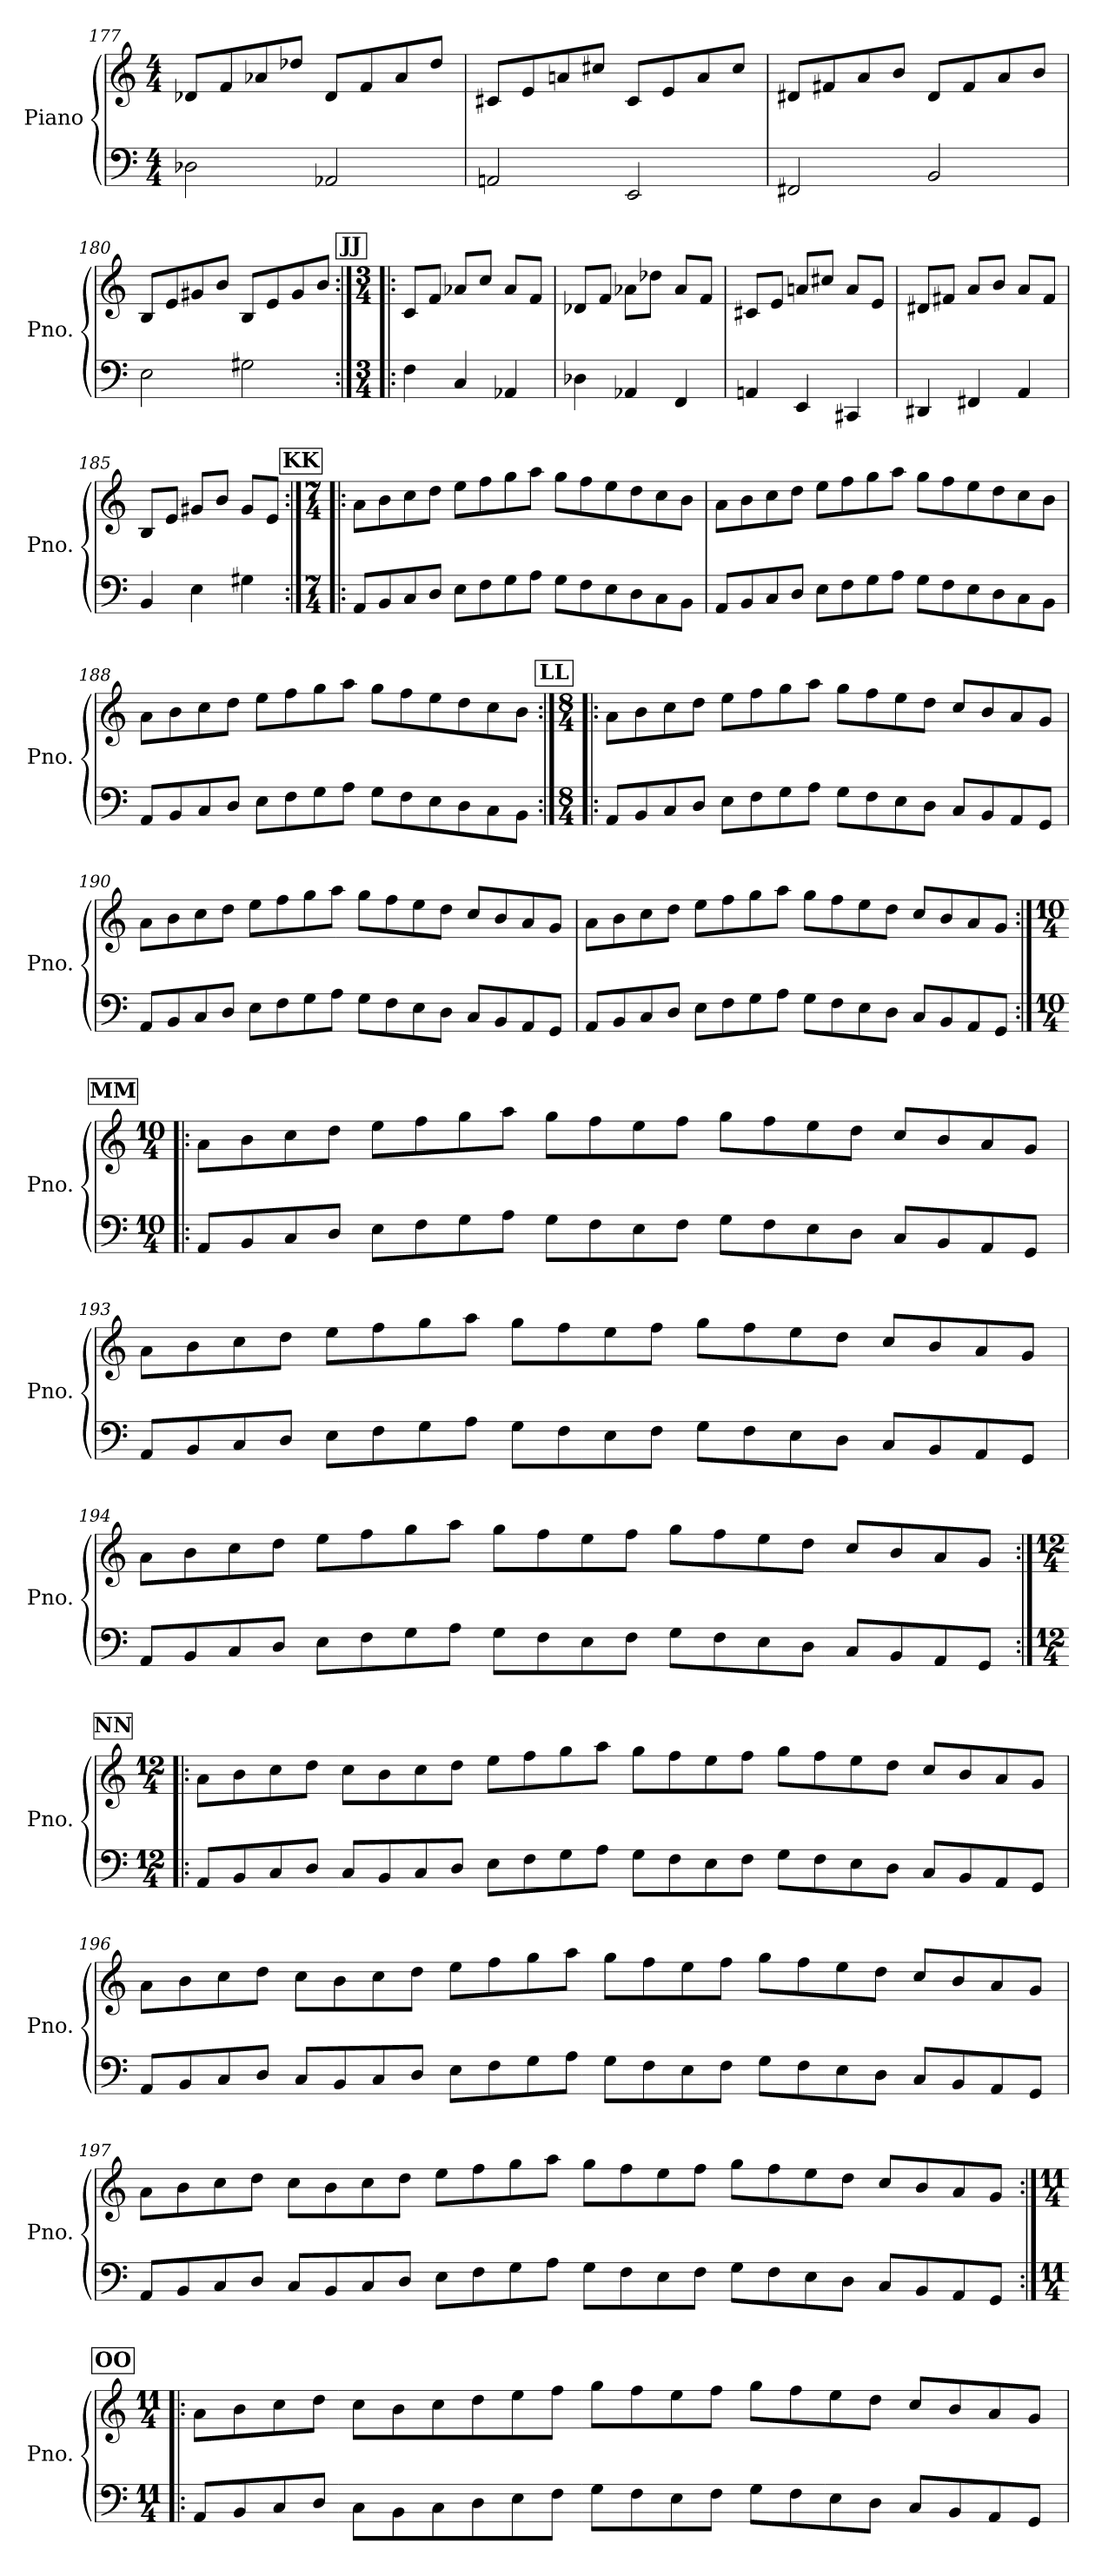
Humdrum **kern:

**kern	**kern
*part1	*part1
*staff2	*staff1
*I"Piano	*
*I'Pno.	*
*clefF4	*clefG2
*k[]	*k[]
*M4/4	*M4/4
=177	=177
2D-X\	8d-X/L
.	8f/
.	8a-X/
.	8dd-X/J
2AA-X/	8d-/L
.	8f/
.	8a-/
.	8dd-/J
!!LO:LB:g=z
=178	=178
2AAn/	8c#X/L
.	8e/
.	8an/
.	8cc#X/J
2EE/	8c#/L
.	8e/
.	8a/
.	8cc#/J
=179	=179
2FF#X/	8d#X/L
.	8f#X/
.	8a/
.	8b/J
2BB/	8d#/L
.	8f#/
.	8a/
.	8b/J
=180	=180
2E\	8B/L
.	8e/
.	8g#X/
.	8b/J
2G#X\	8B/L
.	8e/
.	8g#/
.	8b/J
!!LO:REH:place=s1:a:B:fs=14:t=JJ
=181:|!|:	=181:|!|:
*M3/4	*M3/4
4F\	8c/L
.	8f/J
4C/	8a-X/L
.	8cc/J
4AA-X/	8a-/L
.	8f/J
=182	=182
4D-X\	8d-X/L
.	8f/J
4AA-X/	8a-X\L
.	8dd-X\J
4FF/	8a-/L
.	8f/J
=183	=183
4AAn/	8c#X/L
.	8e/J
4EE/	8an/L
.	8cc#X/J
4CC#X/	8a/L
.	8e/J
=184	=184
4DD#X/	8d#X/L
.	8f#X/J
4FF#X/	8a/L
.	8b/J
4AA/	8a/L
.	8f#/J
!!LO:LB:g=z
=185	=185
4BB/	8B/L
.	8e/J
4E\	8g#X/L
.	8b/J
4G#X\	8g#/L
.	8e/J
!!LO:REH:place=s1:a:B:fs=14:t=KK
=186:|!|:	=186:|!|:
*M7/4	*M7/4
8AA/L	8a\L
8BB/	8b\
8C/	8cc\
8D/J	8dd\J
8E\L	8ee\L
8F\	8ff\
8G\	8gg\
8A\J	8aa\J
8G\L	8gg\L
8F\	8ff\
8E\	8ee\
8D\	8dd\
8C\	8cc\
8BB\J	8b\J
=187	=187
8AA/L	8a\L
8BB/	8b\
8C/	8cc\
8D/J	8dd\J
8E\L	8ee\L
8F\	8ff\
8G\	8gg\
8A\J	8aa\J
8G\L	8gg\L
8F\	8ff\
8E\	8ee\
8D\	8dd\
8C\	8cc\
8BB\J	8b\J
=188	=188
8AA/L	8a\L
8BB/	8b\
8C/	8cc\
8D/J	8dd\J
8E\L	8ee\L
8F\	8ff\
8G\	8gg\
8A\J	8aa\J
8G\L	8gg\L
8F\	8ff\
8E\	8ee\
8D\	8dd\
8C\	8cc\
8BB\J	8b\J
!!LO:LB:g=z
!!LO:REH:place=s1:a:B:fs=14:t=LL
=189:|!|:	=189:|!|:
*M8/4	*M8/4
8AA/L	8a\L
8BB/	8b\
8C/	8cc\
8D/J	8dd\J
8E\L	8ee\L
8F\	8ff\
8G\	8gg\
8A\J	8aa\J
8G\L	8gg\L
8F\	8ff\
8E\	8ee\
8D\J	8dd\J
8C/L	8cc/L
8BB/	8b/
8AA/	8a/
8GG/J	8g/J
=190	=190
8AA/L	8a\L
8BB/	8b\
8C/	8cc\
8D/J	8dd\J
8E\L	8ee\L
8F\	8ff\
8G\	8gg\
8A\J	8aa\J
8G\L	8gg\L
8F\	8ff\
8E\	8ee\
8D\J	8dd\J
8C/L	8cc/L
8BB/	8b/
8AA/	8a/
8GG/J	8g/J
=191	=191
8AA/L	8a\L
8BB/	8b\
8C/	8cc\
8D/J	8dd\J
8E\L	8ee\L
8F\	8ff\
8G\	8gg\
8A\J	8aa\J
8G\L	8gg\L
8F\	8ff\
8E\	8ee\
8D\J	8dd\J
8C/L	8cc/L
8BB/	8b/
8AA/	8a/
8GG/J	8g/J
!!LO:LB:g=z
!!LO:REH:place=s1:a:B:fs=14:t=MM
=192:|!|:	=192:|!|:
*M10/4	*M10/4
8AA/L	8a\L
8BB/	8b\
8C/	8cc\
8D/J	8dd\J
8E\L	8ee\L
8F\	8ff\
8G\	8gg\
8A\J	8aa\J
8G\L	8gg\L
8F\	8ff\
8E\	8ee\
8F\J	8ff\J
8G\L	8gg\L
8F\	8ff\
8E\	8ee\
8D\J	8dd\J
8C/L	8cc/L
8BB/	8b/
8AA/	8a/
8GG/J	8g/J
=193	=193
8AA/L	8a\L
8BB/	8b\
8C/	8cc\
8D/J	8dd\J
8E\L	8ee\L
8F\	8ff\
8G\	8gg\
8A\J	8aa\J
8G\L	8gg\L
8F\	8ff\
8E\	8ee\
8F\J	8ff\J
8G\L	8gg\L
8F\	8ff\
8E\	8ee\
8D\J	8dd\J
8C/L	8cc/L
8BB/	8b/
8AA/	8a/
8GG/J	8g/J
!!LO:LB:g=z
=194	=194
8AA/L	8a\L
8BB/	8b\
8C/	8cc\
8D/J	8dd\J
8E\L	8ee\L
8F\	8ff\
8G\	8gg\
8A\J	8aa\J
8G\L	8gg\L
8F\	8ff\
8E\	8ee\
8F\J	8ff\J
8G\L	8gg\L
8F\	8ff\
8E\	8ee\
8D\J	8dd\J
8C/L	8cc/L
8BB/	8b/
8AA/	8a/
8GG/J	8g/J
!!LO:REH:place=s1:a:B:fs=14:t=NN
=195:|!|:	=195:|!|:
*M12/4	*M12/4
8AA/L	8a\L
8BB/	8b\
8C/	8cc\
8D/J	8dd\J
8C/L	8cc\L
8BB/	8b\
8C/	8cc\
8D/J	8dd\J
8E\L	8ee\L
8F\	8ff\
8G\	8gg\
8A\J	8aa\J
8G\L	8gg\L
8F\	8ff\
8E\	8ee\
8F\J	8ff\J
8G\L	8gg\L
8F\	8ff\
8E\	8ee\
8D\J	8dd\J
8C/L	8cc/L
8BB/	8b/
8AA/	8a/
8GG/J	8g/J
!!LO:PB:g=z
=196	=196
8AA/L	8a\L
8BB/	8b\
8C/	8cc\
8D/J	8dd\J
8C/L	8cc\L
8BB/	8b\
8C/	8cc\
8D/J	8dd\J
8E\L	8ee\L
8F\	8ff\
8G\	8gg\
8A\J	8aa\J
8G\L	8gg\L
8F\	8ff\
8E\	8ee\
8F\J	8ff\J
8G\L	8gg\L
8F\	8ff\
8E\	8ee\
8D\J	8dd\J
8C/L	8cc/L
8BB/	8b/
8AA/	8a/
8GG/J	8g/J
=197	=197
8AA/L	8a\L
8BB/	8b\
8C/	8cc\
8D/J	8dd\J
8C/L	8cc\L
8BB/	8b\
8C/	8cc\
8D/J	8dd\J
8E\L	8ee\L
8F\	8ff\
8G\	8gg\
8A\J	8aa\J
8G\L	8gg\L
8F\	8ff\
8E\	8ee\
8F\J	8ff\J
8G\L	8gg\L
8F\	8ff\
8E\	8ee\
8D\J	8dd\J
8C/L	8cc/L
8BB/	8b/
8AA/	8a/
8GG/J	8g/J
!!LO:LB:g=z
!!LO:REH:place=s1:a:B:fs=14:t=OO
=198:|!|:	=198:|!|:
*M11/4	*M11/4
8AA/L	8a\L
8BB/	8b\
8C/	8cc\
8D/J	8dd\J
8C\L	8cc\L
8BB\	8b\
8C\	8cc\
8D\	8dd\
8E\	8ee\
8F\J	8ff\J
8G\L	8gg\L
8F\	8ff\
8E\	8ee\
8F\J	8ff\J
8G\L	8gg\L
8F\	8ff\
8E\	8ee\
8D\J	8dd\J
8C/L	8cc/L
8BB/	8b/
8AA/	8a/
8GG/J	8g/J
=	=
*-	*-
